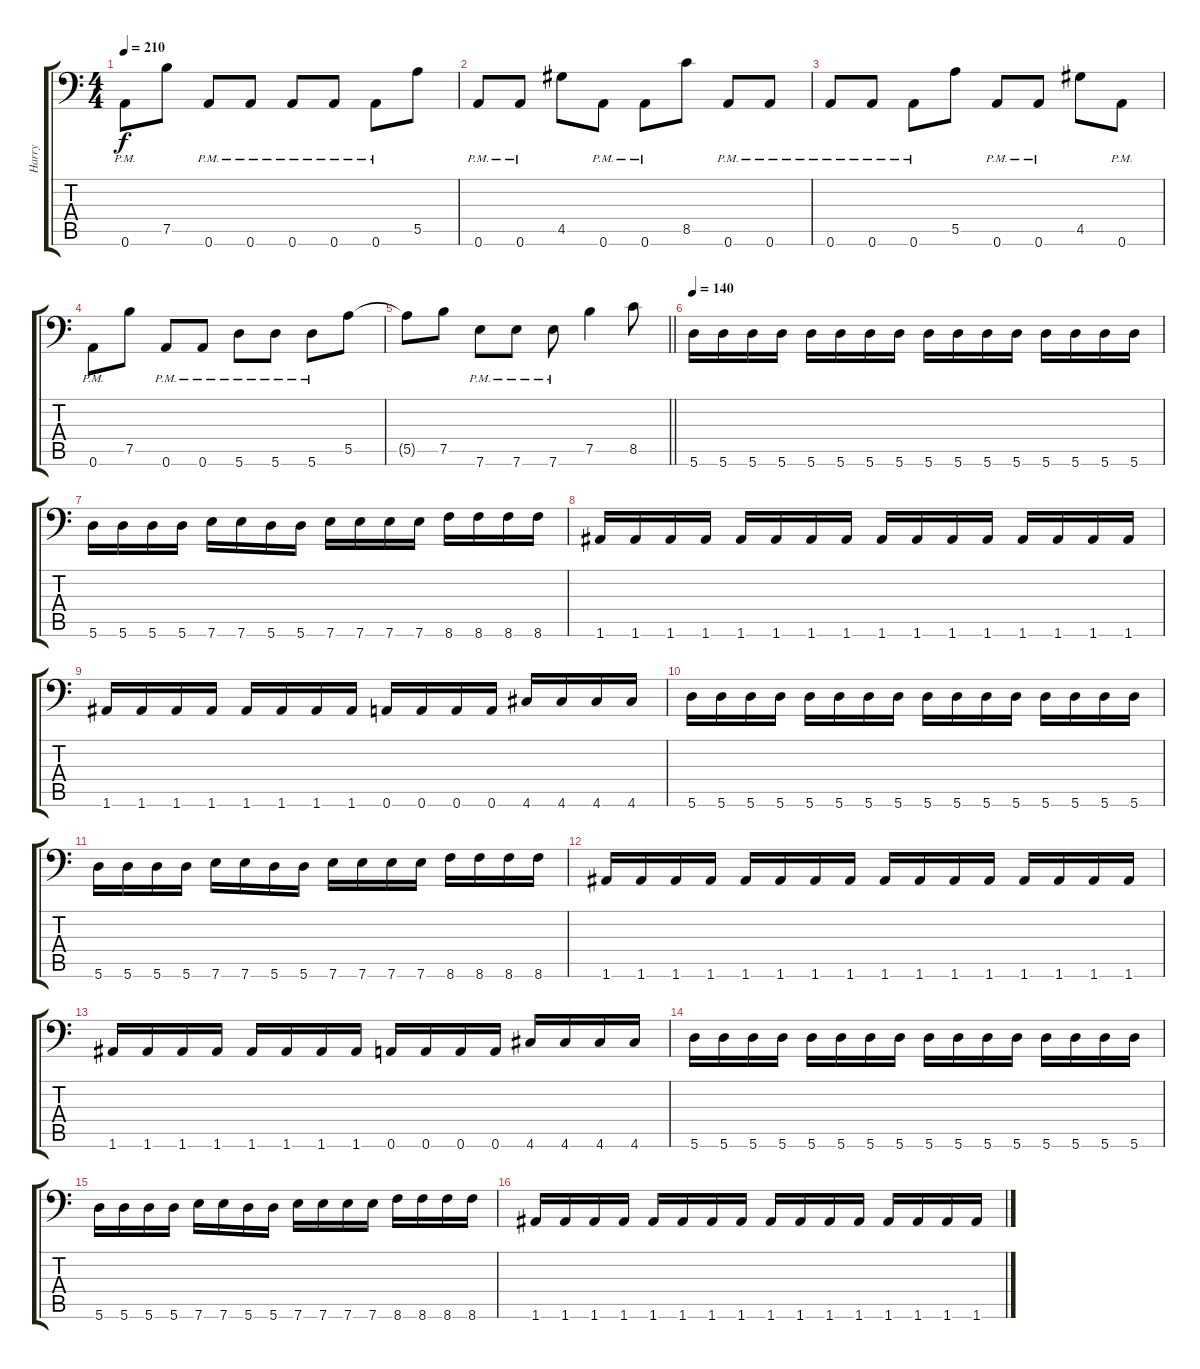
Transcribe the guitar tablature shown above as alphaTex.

\track ("Harry" "Harry") {instrument distortionguitar}
\staff {score tabs}
\tuning (B3 Gb3 D3 A2 E2 A1) {hide}
\ts (4 4)
\tempo 210
\clef f4
\ks c
0.6{pm}.8{dy f} 7.5.8 0.6{pm}.8 0.6{pm}.8 0.6{pm}.8 0.6{pm}.8 0.6{pm}.8 5.5.8 |
0.6{pm}.8 0.6{pm}.8 4.5.8 0.6{pm}.8 0.6{pm}.8 8.5.8 0.6{pm}.8 0.6{pm}.8 |
0.6{pm}.8 0.6{pm}.8 0.6{pm}.8 5.5.8 0.6{pm}.8 0.6{pm}.8 4.5.8 0.6{pm}.8 |
0.6{pm}.8 7.5.8 0.6{pm}.8 0.6{pm}.8 5.6{pm}.8 5.6{pm}.8 5.6{pm}.8 5.5.8 |
\barLineRight lightlight
5.5{t}.8 7.5.8 7.6{pm}.8 7.6{pm}.8 7.6{pm}.8 7.5.4 8.5.8 |
\section ("" "")
\tempo 140
5.6.16 5.6.16 5.6.16 5.6.16 5.6.16 5.6.16 5.6.16 5.6.16 5.6.16 5.6.16 5.6.16 5.6.16 5.6.16 5.6.16 5.6.16 5.6.16 |
5.6.16 5.6.16 5.6.16 5.6.16 7.6.16 7.6.16 5.6.16 5.6.16 7.6.16 7.6.16 7.6.16 7.6.16 8.6.16 8.6.16 8.6.16 8.6.16 |
1.6.16 1.6.16 1.6.16 1.6.16 1.6.16 1.6.16 1.6.16 1.6.16 1.6.16 1.6.16 1.6.16 1.6.16 1.6.16 1.6.16 1.6.16 1.6.16 |
1.6.16 1.6.16 1.6.16 1.6.16 1.6.16 1.6.16 1.6.16 1.6.16 0.6.16 0.6.16 0.6.16 0.6.16 4.6.16 4.6.16 4.6.16 4.6.16 |
5.6.16 5.6.16 5.6.16 5.6.16 5.6.16 5.6.16 5.6.16 5.6.16 5.6.16 5.6.16 5.6.16 5.6.16 5.6.16 5.6.16 5.6.16 5.6.16 |
5.6.16 5.6.16 5.6.16 5.6.16 7.6.16 7.6.16 5.6.16 5.6.16 7.6.16 7.6.16 7.6.16 7.6.16 8.6.16 8.6.16 8.6.16 8.6.16 |
1.6.16 1.6.16 1.6.16 1.6.16 1.6.16 1.6.16 1.6.16 1.6.16 1.6.16 1.6.16 1.6.16 1.6.16 1.6.16 1.6.16 1.6.16 1.6.16 |
1.6.16 1.6.16 1.6.16 1.6.16 1.6.16 1.6.16 1.6.16 1.6.16 0.6.16 0.6.16 0.6.16 0.6.16 4.6.16 4.6.16 4.6.16 4.6.16 |
5.6.16 5.6.16 5.6.16 5.6.16 5.6.16 5.6.16 5.6.16 5.6.16 5.6.16 5.6.16 5.6.16 5.6.16 5.6.16 5.6.16 5.6.16 5.6.16 |
5.6.16 5.6.16 5.6.16 5.6.16 7.6.16 7.6.16 5.6.16 5.6.16 7.6.16 7.6.16 7.6.16 7.6.16 8.6.16 8.6.16 8.6.16 8.6.16 |
1.6.16 1.6.16 1.6.16 1.6.16 1.6.16 1.6.16 1.6.16 1.6.16 1.6.16 1.6.16 1.6.16 1.6.16 1.6.16 1.6.16 1.6.16 1.6.16
